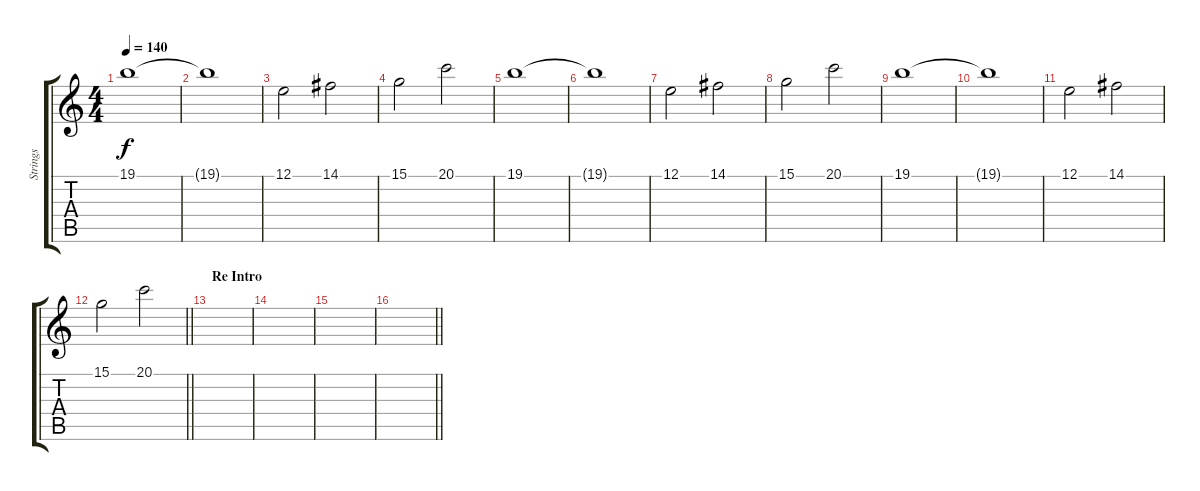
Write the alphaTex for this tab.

\track ("Strings" "Strings") {instrument stringensemble2}
\staff {score tabs}
\tuning (E4 B3 G3 D3 A2 E2) {hide}
\ts (4 4)
\tempo 140
\clef g2
\ks c
19.1.1{dy f} |
19.1{t}.1 |
12.1.2 14.1.2 |
15.1.2 20.1.2 |
19.1.1 |
19.1{t}.1 |
12.1.2 14.1.2 |
15.1.2 20.1.2 |
19.1.1 |
19.1{t}.1 |
12.1.2 14.1.2 |
\barLineRight lightlight
15.1.2 20.1.2 |
\section ("" "Re Intro")
|
|
|
\barLineRight lightlight
